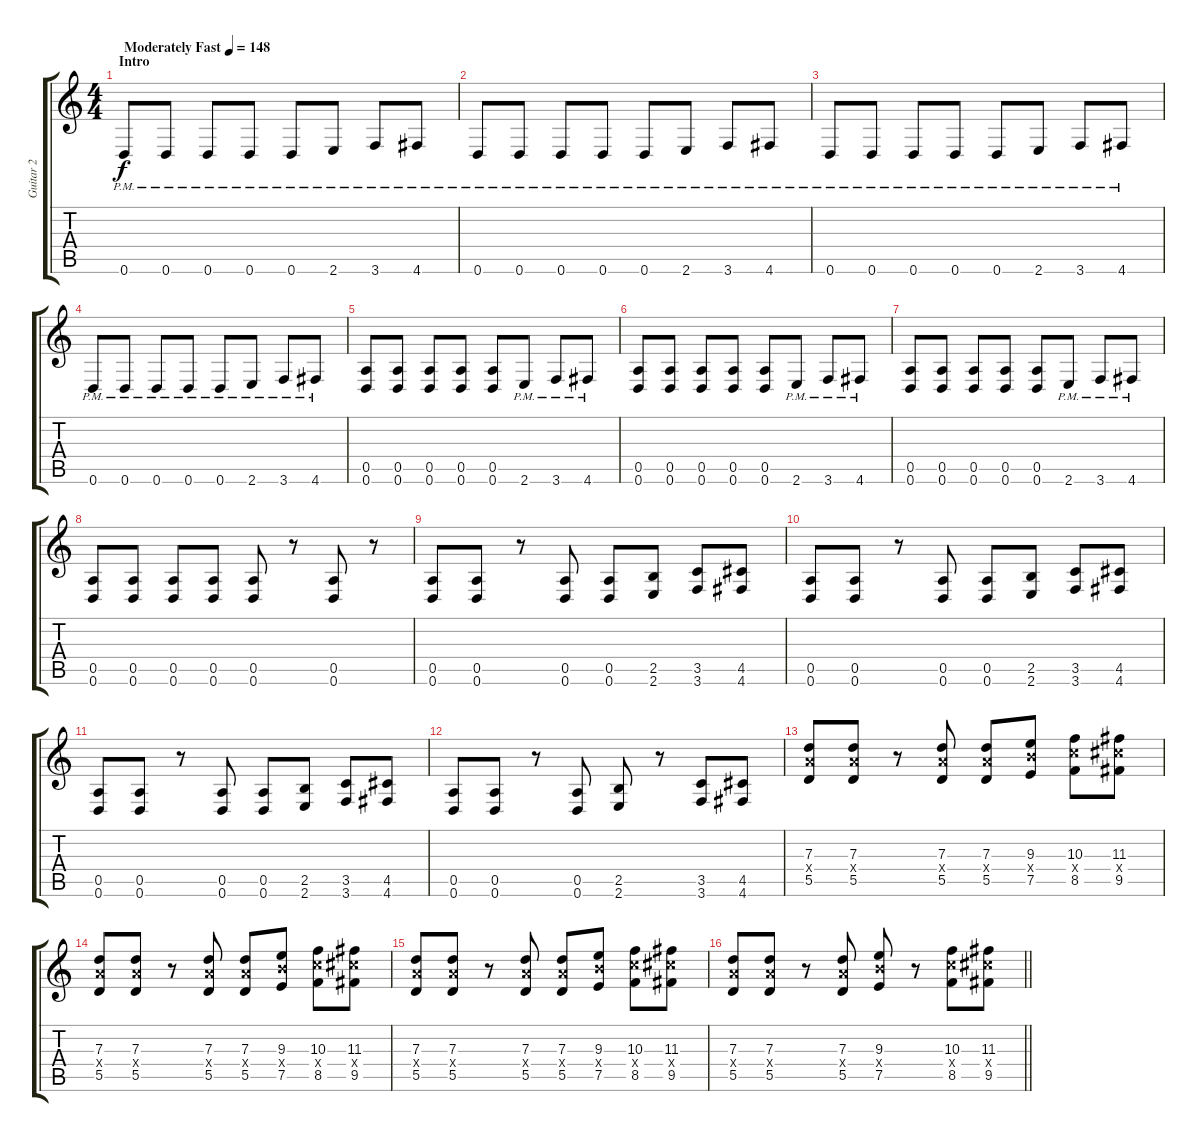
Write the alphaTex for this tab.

\track ("Guitar 2" "Guitar 2") {instrument distortionguitar}
\staff {score tabs}
\tuning (E4 B3 G3 D3 A2 D2) {hide}
\ts (4 4)
\section ("" "Intro")
\tempo (148 "Moderately Fast")
\clef g2
\ks c
0.6{pm}.8{dy f instrument distortionguitar} 0.6{pm}.8 0.6{pm}.8 0.6{pm}.8 0.6{pm}.8 2.6{pm}.8 3.6{pm}.8 4.6{pm}.8 |
0.6{pm}.8 0.6{pm}.8 0.6{pm}.8 0.6{pm}.8 0.6{pm}.8 2.6{pm}.8 3.6{pm}.8 4.6{pm}.8 |
0.6{pm}.8 0.6{pm}.8 0.6{pm}.8 0.6{pm}.8 0.6{pm}.8 2.6{pm}.8 3.6{pm}.8 4.6{pm}.8 |
0.6{pm}.8 0.6{pm}.8 0.6{pm}.8 0.6{pm}.8 0.6{pm}.8 2.6{pm}.8 3.6{pm}.8 4.6{pm}.8 |
(0.5 0.6).8 (0.5 0.6).8 (0.5 0.6).8 (0.5 0.6).8 (0.5 0.6).8 2.6{pm}.8 3.6{pm}.8 4.6{pm}.8 |
(0.5 0.6).8 (0.5 0.6).8 (0.5 0.6).8 (0.5 0.6).8 (0.5 0.6).8 2.6{pm}.8 3.6{pm}.8 4.6{pm}.8 |
(0.5 0.6).8 (0.5 0.6).8 (0.5 0.6).8 (0.5 0.6).8 (0.5 0.6).8 2.6{pm}.8 3.6{pm}.8 4.6{pm}.8 |
(0.5 0.6).8 (0.5 0.6).8 (0.5 0.6).8 (0.5 0.6).8 (0.5 0.6).8 r.8 (0.5 0.6).8 r.8 |
(0.5 0.6).8 (0.5 0.6).8 r.8 (0.5 0.6).8 (0.5 0.6).8 (2.5 2.6).8 (3.5 3.6).8 (4.5 4.6).8 |
(0.5 0.6).8 (0.5 0.6).8 r.8 (0.5 0.6).8 (0.5 0.6).8 (2.5 2.6).8 (3.5 3.6).8 (4.5 4.6).8 |
(0.5 0.6).8 (0.5 0.6).8 r.8 (0.5 0.6).8 (0.5 0.6).8 (2.5 2.6).8 (3.5 3.6).8 (4.5 4.6).8 |
(0.5 0.6).8 (0.5 0.6).8 r.8 (0.5 0.6).8 (2.5 2.6).8 r.8 (3.5 3.6).8 (4.5 4.6).8 |
(7.3 7.4{x} 5.5).8 (7.3 7.4{x} 5.5).8 r.8 (7.3 7.4{x} 5.5).8 (7.3 7.4{x} 5.5).8 (9.3 9.4{x} 7.5).8 (10.3 10.4{x} 8.5).8 (11.3 11.4{x} 9.5).8 |
(7.3 7.4{x} 5.5).8 (7.3 7.4{x} 5.5).8 r.8 (7.3 7.4{x} 5.5).8 (7.3 7.4{x} 5.5).8 (9.3 9.4{x} 7.5).8 (10.3 10.4{x} 8.5).8 (11.3 11.4{x} 9.5).8 |
(7.3 7.4{x} 5.5).8 (7.3 7.4{x} 5.5).8 r.8 (7.3 7.4{x} 5.5).8 (7.3 7.4{x} 5.5).8 (9.3 9.4{x} 7.5).8 (10.3 10.4{x} 8.5).8 (11.3 11.4{x} 9.5).8 |
\barLineRight lightlight
(7.3 7.4{x} 5.5).8 (7.3 7.4{x} 5.5).8 r.8 (7.3 7.4{x} 5.5).8 (9.3 9.4{x} 7.5).8 r.8 (10.3 10.4{x} 8.5).8 (11.3 11.4{x} 9.5).8
